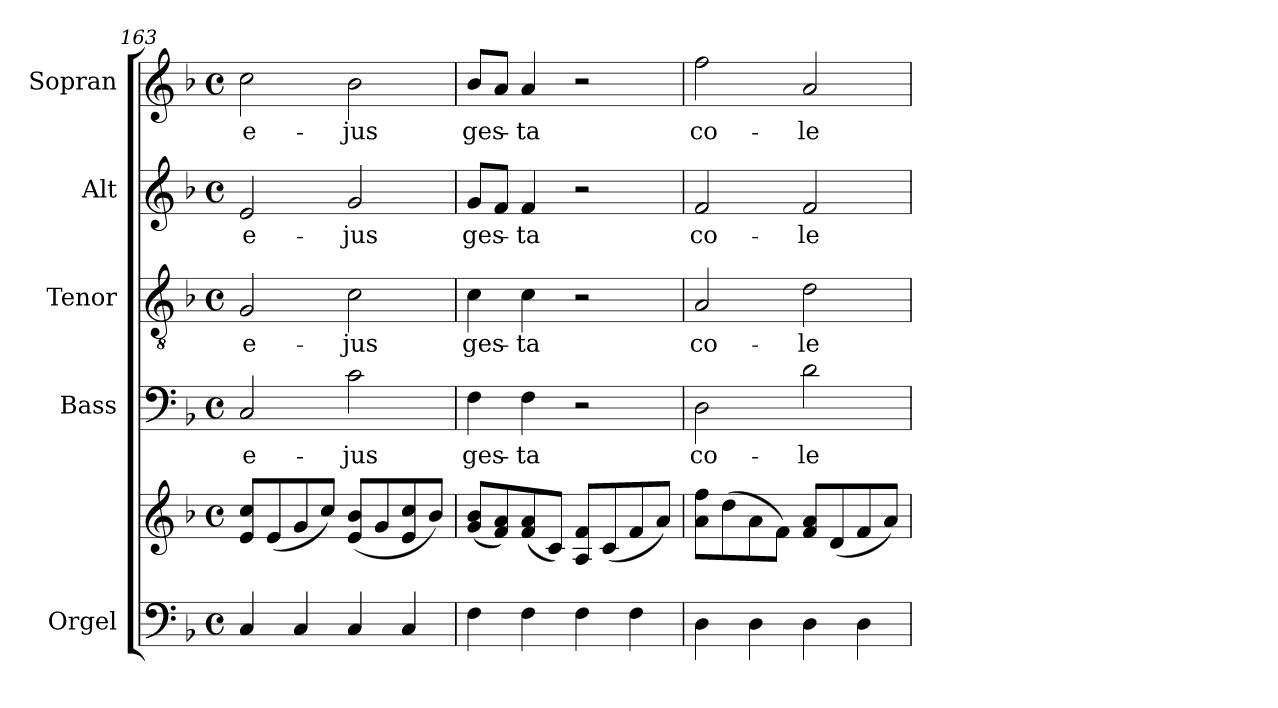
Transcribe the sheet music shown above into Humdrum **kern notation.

**kern	**kern	**kern	**text	**kern	**text	**kern	**text	**kern	**text
*part5	*part5	*part4	*part4	*part3	*part3	*part2	*part2	*part1	*part1
*staff6	*staff5	*staff4	*staff4	*staff3	*staff3	*staff2	*staff2	*staff1	*staff1
*I"Orgel	*	*I"Bass	*	*I"Tenor	*	*I"Alt	*	*I"Sopran	*
*I'Org.	*	*I'B.	*	*I'T.	*	*I'A.	*	*I'S.	*
*clefF4	*clefG2	*clefF4	*	*clefGv2	*	*clefG2	*	*clefG2	*
*k[b-]	*k[b-]	*k[b-]	*	*k[b-]	*	*k[b-]	*	*k[b-]	*
*F:	*F:	*F:	*	*F:	*	*F:	*	*F:	*
*M4/4	*M4/4	*M4/4	*	*M4/4	*	*M4/4	*	*M4/4	*
*met(c)	*met(c)	*met(c)	*	*met(c)	*	*met(c)	*	*met(c)	*
=163	=163	=163	=163	=163	=163	=163	=163	=163	=163
!	!	!	!LO:LY:b	!	!LO:LY:b	!	!LO:LY:b	!	!LO:LY:b
4C/	8e/ 8cc/L	2C/	e-	2G/	e-	2e/	e-	2cc\	e-
.	(<8e/	.	.	.	.	.	.	.	.
4C/	8g/	.	.	.	.	.	.	.	.
.	8cc/J)	.	.	.	.	.	.	.	.
!	!	!	!LO:LY:b	!	!LO:LY:b	!	!LO:LY:b	!	!LO:LY:b
4C/	(<8e/ 8b-/L	2c\	-jus	2c\	-jus	2g/	-jus	2b-\	-jus
.	8g/	.	.	.	.	.	.	.	.
4C/	8e/ 8cc/	.	.	.	.	.	.	.	.
.	8b-/J)	.	.	.	.	.	.	.	.
=164	=164	=164	=164	=164	=164	=164	=164	=164	=164
!	!	!	!LO:LY:b	!	!LO:LY:b	!	!LO:LY:b	!	!LO:LY:b
4F\	(<8g/ 8b-/L	4F\	ges-	4c\	ges-	8g/L	ges-	8b-/L	ges-
.	8f/ 8a/)	.	.	.	.	8f/J	.	8a/J	.
!	!	!	!LO:LY:b	!	!LO:LY:b	!	!LO:LY:b	!	!LO:LY:b
4F\	(<8f/ 8a/	4F\	-ta	4c\	-ta	4f/	-ta	4a/	-ta
.	8c/J)	.	.	.	.	.	.	.	.
4F\	8A/ 8f/L	2r	.	2r	.	2r	.	2r	.
.	(<8c/	.	.	.	.	.	.	.	.
4F\	8f/	.	.	.	.	.	.	.	.
.	8a/J)	.	.	.	.	.	.	.	.
=165	=165	=165	=165	=165	=165	=165	=165	=165	=165
!	!	!	!LO:LY:b	!	!LO:LY:b	!	!LO:LY:b	!	!LO:LY:b
4D\	8a\ 8ff\L	2D\	co-	2A/	co-	2f/	co-	2ff\	co-
.	(>8dd\	.	.	.	.	.	.	.	.
4D\	8a\	.	.	.	.	.	.	.	.
.	8f\J)	.	.	.	.	.	.	.	.
!	!	!	!LO:LY:b	!	!LO:LY:b	!	!LO:LY:b	!	!LO:LY:b
4D\	8f/ 8a/L	2d\	-le	2d\	-le	2f/	-le	2a/	-le
.	(<8d/	.	.	.	.	.	.	.	.
4D\	8f/	.	.	.	.	.	.	.	.
.	8a/J)	.	.	.	.	.	.	.	.
=	=	=	=	=	=	=	=	=	=
*-	*-	*-	*-	*-	*-	*-	*-	*-	*-
